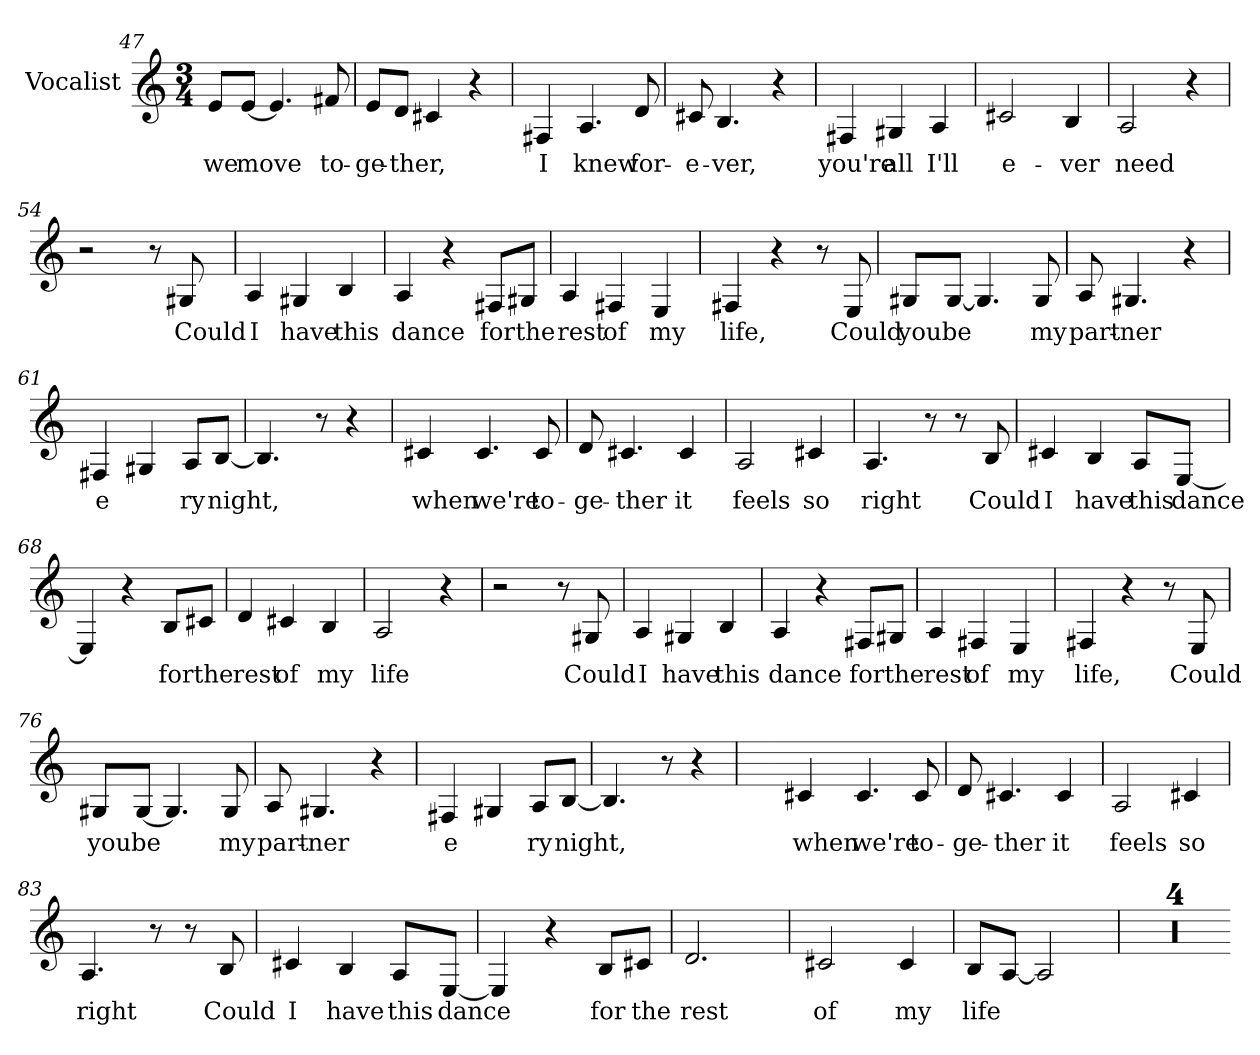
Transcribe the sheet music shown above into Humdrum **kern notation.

**kern	**text
*part1	*part1
*staff1	*staff1
*I"Vocalist	*
*clefG2	*
*M3/4	*
=47	=47
8e/L	we
[8e/J	move
4.e]	_
8f#X	to-
=48	=48
8e/L	-ge-
8d/J	-ther,
4c#X	_
4r	.
=49	=49
4F#X	I
4.A	knew
8d	for-
=50	=50
8c#X	-e-
4.B	-ver,
4r	.
=51	=51
4F#X	you're
4G#X	all
4A	I'll
=52	=52
2c#X	e-
4B	-ver
=53	=53
2A	need
4r	.
=54	=54
2r	.
8r	.
8G#X	Could
=55	=55
4A	I
4G#X	have
4B	this
=56	=56
4A	dance
4r	.
8F#X/L	for
8G#X/J	the
=57	=57
4A	rest
4F#X	of
4E	my
=58	=58
4F#X	life,
4r	.
8r	.
8E	Could
=59	=59
8G#X/L	you
[8G#/J	be
4.G#]	_
8G#	my
=60	=60
8A	part-
4.G#X	-ner
4r	.
=61	=61
4F#X	e
4G#X	_
8A/L	ry
[8B/J	night,
=62	=62
4.B]	_
8r	.
4r	.
=63	=63
4c#X	when
4.c#	we're
8c#	to-
=64	=64
8d	-ge-
4.c#X	-ther
4c#	it
=65	=65
2A	feels
4c#X	so
=66	=66
4.A	right
8r	.
8r	.
8B	Could
=67	=67
4c#X	I
4B	have
8A/L	this
[8E/J	dance
=68	=68
4E]	_
4r	.
8B/L	for
8c#X/J	the
=69	=69
4d	rest
4c#X	of
4B	my
=70	=70
2A	life
4r	.
=71	=71
2r	.
8r	.
8G#X	Could
=72	=72
4A	I
4G#X	have
4B	this
=73	=73
4A	dance
4r	.
8F#X/L	for
8G#X/J	the
=74	=74
4A	rest
4F#X	of
4E	my
=75	=75
4F#X	life,
4r	.
8r	.
8E	Could
=76	=76
8G#X/L	you
[8G#/J	be
4.G#]	_
8G#	my
=77	=77
8A	part-
4.G#X	-ner
4r	.
=78	=78
4F#X	e
4G#X	_
8A/L	ry
[8B/J	night,
=79	=79
4.B]	_
8r	.
4r	.
=80	=80
4c#X	when
4.c#	we're
8c#	to-
=81	=81
8d	-ge-
4.c#X	-ther
4c#	it
=82	=82
2A	feels
4c#X	so
=83	=83
4.A	right
8r	.
8r	.
8B	Could
=84	=84
4c#X	I
4B	have
8A/L	this
[8E/J	dance
=85	=85
4E]	_
4r	.
8B/L	for
8c#X/J	the
=86	=86
2.d	rest
=87	=87
2c#X	of
4c#	my
=88	=88
8B/L	life
[8A/J	_
2A]	_
=89	=89
2.r	.
=90	=90
2.r	.
=91	=91
2.r	.
=92	=92
2.r	.
=-	=-
*-	*-
